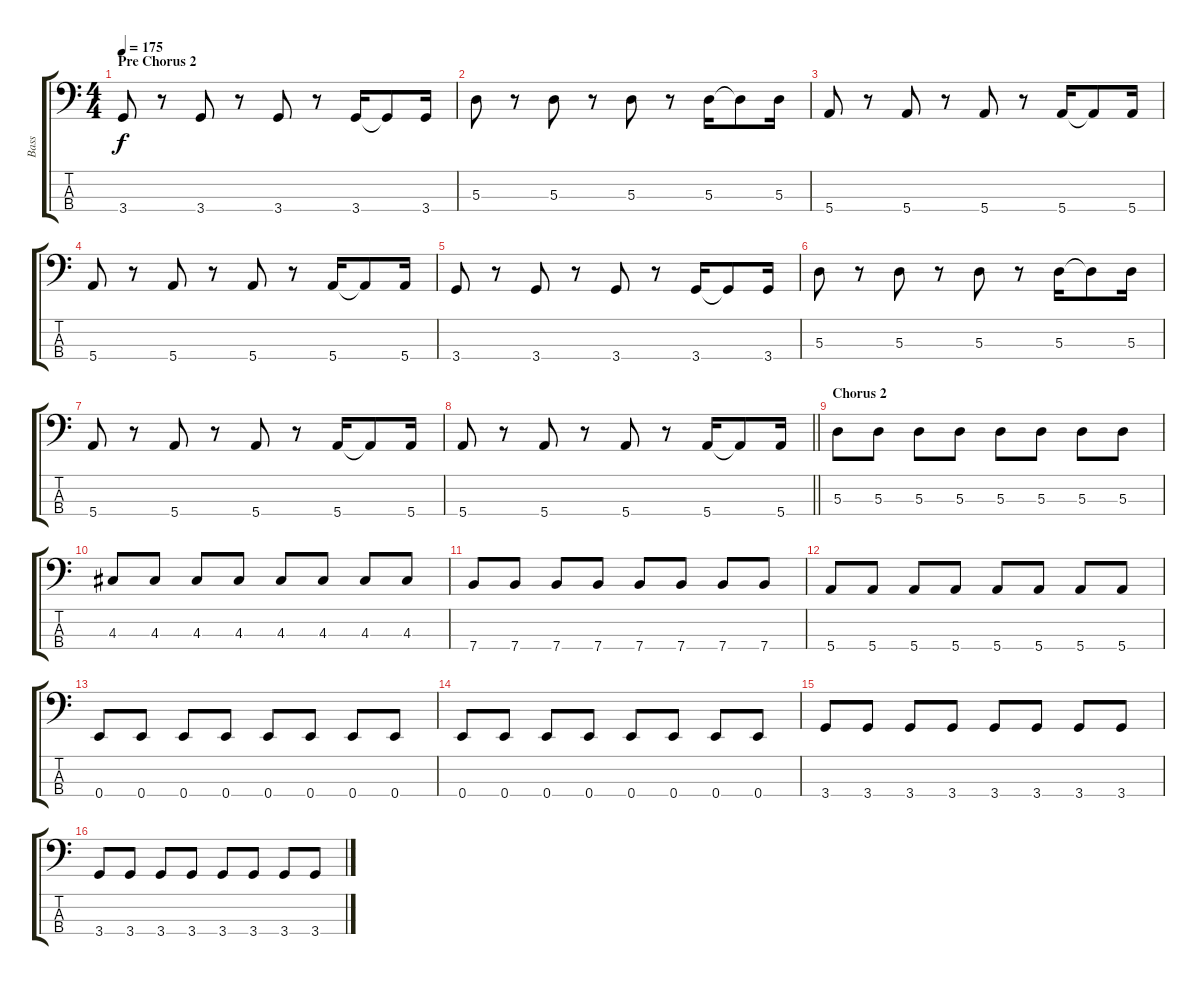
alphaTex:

\track ("Bass" "Bass") {instrument electricbassfinger}
\staff {score tabs}
\tuning (G2 D2 A1 E1) {hide}
\ts (4 4)
\section ("" "Pre Chorus 2")
\tempo 175
\clef f4
\ks c
3.4.8{dy f} r.8 3.4.8 r.8 3.4.8 r.8 3.4.16 3.4{t}.8 3.4.16 |
5.3.8 r.8 5.3.8 r.8 5.3.8 r.8 5.3.16 5.3{t}.8 5.3.16 |
5.4.8 r.8 5.4.8 r.8 5.4.8 r.8 5.4.16 5.4{t}.8 5.4.16 |
5.4.8 r.8 5.4.8 r.8 5.4.8 r.8 5.4.16 5.4{t}.8 5.4.16 |
3.4.8 r.8 3.4.8 r.8 3.4.8 r.8 3.4.16 3.4{t}.8 3.4.16 |
5.3.8 r.8 5.3.8 r.8 5.3.8 r.8 5.3.16 5.3{t}.8 5.3.16 |
5.4.8 r.8 5.4.8 r.8 5.4.8 r.8 5.4.16 5.4{t}.8 5.4.16 |
\barLineRight lightlight
5.4.8 r.8 5.4.8 r.8 5.4.8 r.8 5.4.16 5.4{t}.8 5.4.16 |
\section ("" "Chorus 2")
5.3.8 5.3.8 5.3.8 5.3.8 5.3.8 5.3.8 5.3.8 5.3.8 |
4.3.8 4.3.8 4.3.8 4.3.8 4.3.8 4.3.8 4.3.8 4.3.8 |
7.4.8 7.4.8 7.4.8 7.4.8 7.4.8 7.4.8 7.4.8 7.4.8 |
5.4.8 5.4.8 5.4.8 5.4.8 5.4.8 5.4.8 5.4.8 5.4.8 |
0.4.8 0.4.8 0.4.8 0.4.8 0.4.8 0.4.8 0.4.8 0.4.8 |
0.4.8 0.4.8 0.4.8 0.4.8 0.4.8 0.4.8 0.4.8 0.4.8 |
3.4.8 3.4.8 3.4.8 3.4.8 3.4.8 3.4.8 3.4.8 3.4.8 |
3.4.8 3.4.8 3.4.8 3.4.8 3.4.8 3.4.8 3.4.8 3.4.8
